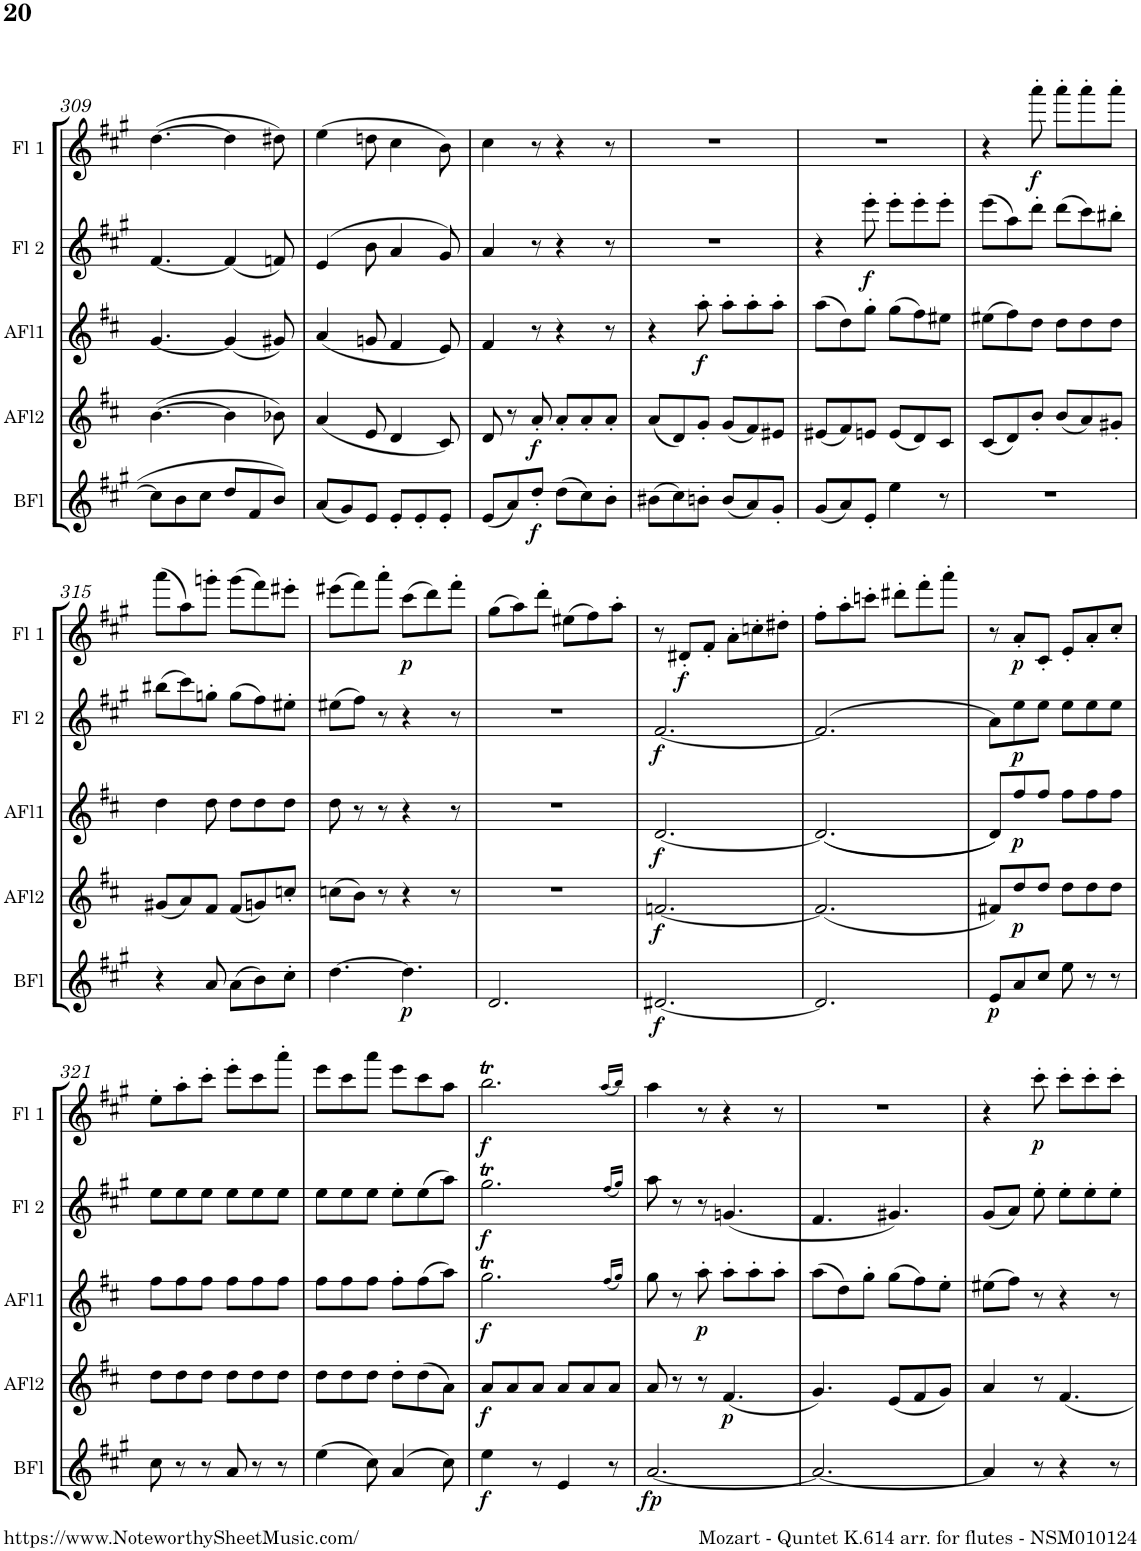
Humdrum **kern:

**kern	**dynam	**kern	**dynam	**kern	**dynam	**kern	**dynam	**kern	**dynam
*part5	*part5	*part4	*part4	*part3	*part3	*part2	*part2	*part1	*part1
*staff5	*staff5	*staff4	*staff4	*staff3	*staff3	*staff2	*staff2	*staff1	*staff1
*I"Bass Fl	*	*I"Alto Fl 2	*	*I"Alto Fl 1	*	*I"Flute 2	*	*I"Flute 1	*
*I'BFl	*	*I'AFl2	*	*I'AFl1	*	*I'Fl 2	*	*I'Fl 1	*
!!LO:PB:g=z
*clefG2	*	*clefG2	*	*clefG2	*	*clefG2	*	*clefG2	*
*Trd7c12	*	*Trd3c5	*	*Trd3c5	*	*	*	*	*
*k[f#c#g#]	*	*k[f#c#]	*	*k[f#c#]	*	*k[f#c#g#]	*	*k[f#c#g#]	*
*M6/8	*	*M6/8	*	*M6/8	*	*M6/8	*	*M6/8	*
=309	=309	=309	=309	=309	=309	=309	=309	=309	=309
8cc#\L]	.	([4.b\	.	[4.g/	.	[4.f#/	.	([4.dd\	.
8b\	.	.	.	.	.	.	.	.	.
8cc#\J	.	.	.	.	.	.	.	.	.
8dd/L	.	4b\]	.	(4g/]	.	(4f#/]	.	4dd\]	.
8f#/	.	.	.	.	.	.	.	.	.
8b/J	.	8b-X\)	.	8g#X/)	.	8fn/)	.	8dd#X\)	.
=310	=310	=310	=310	=310	=310	=310	=310	=310	=310
(8a/L	.	(4a/	.	(4a/	.	(4e/	.	(4ee\	.
8g#/)	.	.	.	.	.	.	.	.	.
8e/J	.	8e/	.	8gn/	.	8b\	.	8ddn\	.
8e'/L	.	4d/	.	4f#/	.	4a/	.	4cc#\	.
8e'/	.	.	.	.	.	.	.	.	.
8e'/J	.	8c#/)	.	8e/)	.	8g#/)	.	8b\)	.
=311	=311	=311	=311	=311	=311	=311	=311	=311	=311
(8e/L	.	8d/	.	4f#/	.	4a/	.	4cc#\	.
8a/)	.	8r	.	.	.	.	.	.	.
!	!LO:DY:b	!	!LO:DY:b	!	!	!	!	!	!
8dd'/J	f	8a'/	f	8r	.	8r	.	8r	.
(8dd\L	.	8a'/L	.	4r	.	4r	.	4r	.
8cc#\)	.	8a'/	.	.	.	.	.	.	.
8b'\J	.	8a'/J	.	8r	.	8r	.	8r	.
=312	=312	=312	=312	=312	=312	=312	=312	=312	=312
(8b#X\L	.	(8a/L	.	4r	.	2.r	.	2.r	.
8cc#\)	.	8d/)	.	.	.	.	.	.	.
!	!	!	!	!	!LO:DY:b	!	!	!	!
8bn'\J	.	8g'/J	.	8aa'\	f	.	.	.	.
(8b/L	.	(8g/L	.	8aa'\L	.	.	.	.	.
8a/)	.	8f#/)	.	8aa'\	.	.	.	.	.
8g#'/J	.	8e#X/J	.	8aa'\J	.	.	.	.	.
=313	=313	=313	=313	=313	=313	=313	=313	=313	=313
(8g#/L	.	(8e#X/L	.	(8aa\L	.	4r	.	2.r	.
8a/)	.	8f#/)	.	8dd\)	.	.	.	.	.
!	!	!	!	!	!	!	!LO:DY:b	!	!
8e'/J	.	8en/J	.	8gg'\J	.	8eee'\	f	.	.
4ee\	.	(8e/L	.	(8gg\L	.	8eee'\L	.	.	.
.	.	8d/)	.	8ff#\)	.	8eee'\	.	.	.
8r	.	8c#/J	.	8ee#X\J	.	8eee'\J	.	.	.
=314	=314	=314	=314	=314	=314	=314	=314	=314	=314
2.r	.	(8c#/L	.	(8ee#X\L	.	(8eee\L	.	4r	.
.	.	8d/)	.	8ff#\)	.	8aa\)	.	.	.
!	!	!	!	!	!	!	!	!	!LO:DY:b
.	.	8b'/J	.	8dd\J	.	8ddd'\J	.	8aaa'\	f
.	.	(8b/L	.	8dd\L	.	(8ddd\L	.	8aaa'\L	.
.	.	8a/)	.	8dd\	.	8ccc#\)	.	8aaa'\	.
.	.	8g#X'/J	.	8dd\J	.	8bb#X'\J	.	8aaa'\J	.
!!LO:LB:g=z
=315	=315	=315	=315	=315	=315	=315	=315	=315	=315
4r	.	(8g#X/L	.	4dd\	.	(8bb#X\L	.	(8aaa\L	.
.	.	8a/)	.	.	.	8ccc#\)	.	8aa\)	.
8a/	.	8f#/J	.	8dd\	.	8ggn'\J	.	8gggn'\J	.
(8a\L	.	(8f#/L	.	8dd\L	.	(8gg\L	.	(8ggg\L	.
8b\)	.	8gn/)	.	8dd\	.	8ff#\)	.	8fff#\)	.
8cc#'\J	.	8ccn'/J	.	8dd\J	.	8ee#X'\J	.	8eee#X'\J	.
=316	=316	=316	=316	=316	=316	=316	=316	=316	=316
[4.dd\	.	(8ccn\L	.	8dd\	.	(8ee#X\L	.	(8eee#X\L	.
.	.	8b\J)	.	8r	.	8ff#\J)	.	8fff#\)	.
.	.	8r	.	8r	.	8r	.	8aaa'\J	.
!	!LO:DY:b	!	!	!	!	!	!	!	!LO:DY:b
4.dd\]	p	4r	.	4r	.	4r	.	(8ccc#\L	p
.	.	.	.	.	.	.	.	8ddd\)	.
.	.	8r	.	8r	.	8r	.	8fff#'\J	.
=317	=317	=317	=317	=317	=317	=317	=317	=317	=317
2.d/	.	2.r	.	2.r	.	2.r	.	(8gg#\L	.
.	.	.	.	.	.	.	.	8aa\)	.
.	.	.	.	.	.	.	.	8ddd'\J	.
.	.	.	.	.	.	.	.	(8ee#X\L	.
.	.	.	.	.	.	.	.	8ff#\)	.
.	.	.	.	.	.	.	.	8aa'\J	.
=318	=318	=318	=318	=318	=318	=318	=318	=318	=318
!	!LO:DY:b	!	!LO:DY:b	!	!LO:DY:b	!	!LO:DY:b	!	!
[2.d#X/	f	[2.fn/	f	[2.d/	f	[2.f#/	f	8r	.
!	!	!	!	!	!	!	!	!	!LO:DY:b
.	.	.	.	.	.	.	.	8d#X'/L	f
.	.	.	.	.	.	.	.	8f#'/J	.
.	.	.	.	.	.	.	.	8a'\L	.
.	.	.	.	.	.	.	.	8ccn'\	.
.	.	.	.	.	.	.	.	8dd#X'\J	.
=319	=319	=319	=319	=319	=319	=319	=319	=319	=319
2.d#/]	.	(2.f/]	.	((2.d/]	.	(2.f#/]	.	8ff#'\L	.
.	.	.	.	.	.	.	.	8aa'\	.
.	.	.	.	.	.	.	.	8cccn'\J	.
.	.	.	.	.	.	.	.	8ddd#X'\L	.
.	.	.	.	.	.	.	.	8fff#'\	.
.	.	.	.	.	.	.	.	8aaa'\J	.
=320	=320	=320	=320	=320	=320	=320	=320	=320	=320
!	!LO:DY:b	!	!	!	!	!	!	!	!
8e/L	p	8f#X/L)	.	8d/L))	.	8a\L)	.	8r	.
!	!	!	!LO:DY:b	!	!LO:DY:b	!	!LO:DY:b	!	!LO:DY:b
8a/	.	8dd/	p	8ff#/	p	8ee\	p	8a'/L	p
8cc#/J	.	8dd/J	.	8ff#/J	.	8ee\J	.	8c#'/J	.
8ee\	.	8dd\L	.	8ff#\L	.	8ee\L	.	8e'/L	.
8r	.	8dd\	.	8ff#\	.	8ee\	.	8a'/	.
8r	.	8dd\J	.	8ff#\J	.	8ee\J	.	8cc#'/J	.
!!LO:LB:g=z
=321	=321	=321	=321	=321	=321	=321	=321	=321	=321
8cc#\	.	8dd\L	.	8ff#\L	.	8ee\L	.	8ee'\L	.
8r	.	8dd\	.	8ff#\	.	8ee\	.	8aa'\	.
8r	.	8dd\J	.	8ff#\J	.	8ee\J	.	8ccc#'\J	.
8a/	.	8dd\L	.	8ff#\L	.	8ee\L	.	8eee'\L	.
8r	.	8dd\	.	8ff#\	.	8ee\	.	8ccc#\	.
8r	.	8dd\J	.	8ff#\J	.	8ee\J	.	8aaa'\J	.
=322	=322	=322	=322	=322	=322	=322	=322	=322	=322
(4ee\	.	8dd\L	.	8ff#\L	.	8ee\L	.	8eee\L	.
.	.	8dd\	.	8ff#\	.	8ee\	.	8ccc#\	.
8cc#\)	.	8dd\J	.	8ff#\J	.	8ee\J	.	8aaa\J	.
(4a/	.	8dd'\L	.	8ff#'\L	.	8ee'\L	.	8eee\L	.
.	.	(8dd\	.	(8ff#\	.	(8ee\	.	8ccc#\	.
8cc#\)	.	8a\J)	.	8aa\J)	.	8aa\J)	.	8aa\J	.
=323	=323	=323	=323	=323	=323	=323	=323	=323	=323
!	!LO:DY:b	!	!LO:DY:b	!	!LO:DY:b	!	!LO:DY:b	!	!LO:DY:b
4ee\	f	8a/L	f	2.ggT\	f	2.gg#t\	f	2.bbT\	f
.	.	8a/	.	.	.	.	.	.	.
8r	.	8a/J	.	.	.	.	.	.	.
4e/	.	8a/L	.	.	.	.	.	.	.
.	.	8a/	.	.	.	.	.	.	.
8r	.	8a/J	.	.	.	.	.	.	.
.	.	.	.	(16qff#/LL	.	(16qff#/LL	.	(16qaa/LL	.
.	.	.	.	16qgg/JJ)	.	16qgg#/JJ)	.	16qbb/JJ)	.
=324	=324	=324	=324	=324	=324	=324	=324	=324	=324
!	!LO:DY:b	!	!	!	!	!	!	!	!
[2.a/	fp	8a/	.	8gg\	.	8aa\	.	4aa\	.
.	.	8r	.	8r	.	8r	.	.	.
!	!	!	!	!	!LO:DY:b	!	!	!	!
.	.	8r	.	8aa'\	p	8r	.	8r	.
!	!	!	!LO:DY:b	!	!	!	!	!	!
.	.	(4.f#/	p	8aa'\L	.	(4.gn/	.	4r	.
.	.	.	.	8aa'\	.	.	.	.	.
.	.	.	.	8aa'\J	.	.	.	8r	.
=325	=325	=325	=325	=325	=325	=325	=325	=325	=325
2.a/_	.	4.g/)	.	(8aa\L	.	4.f#/	.	2.r	.
.	.	.	.	8dd\)	.	.	.	.	.
.	.	.	.	8gg'\J	.	.	.	.	.
.	.	(8e/L	.	(8gg\L	.	4.g#X/)	.	.	.
.	.	8f#/	.	8ff#\)	.	.	.	.	.
.	.	8g/J)	.	8ee'\J	.	.	.	.	.
=326	=326	=326	=326	=326	=326	=326	=326	=326	=326
4a/]	.	4a/	.	(8ee#X\L	.	(8g#/L	.	4r	.
.	.	.	.	8ff#\J)	.	8a/J)	.	.	.
!	!	!	!	!	!	!	!	!	!LO:DY:b
8r	.	8r	.	8r	.	8ee'\	.	8ccc#'\	p
4r	.	4.f#/	.	4r	.	8ee'\L	.	8ccc#'\L	.
.	.	.	.	.	.	8ee'\	.	8ccc#'\	.
8r	.	.	.	8r	.	8ee'\J	.	8ccc#'\J	.
=	=	=	=	=	=	=	=	=	=
*-	*-	*-	*-	*-	*-	*-	*-	*-	*-
